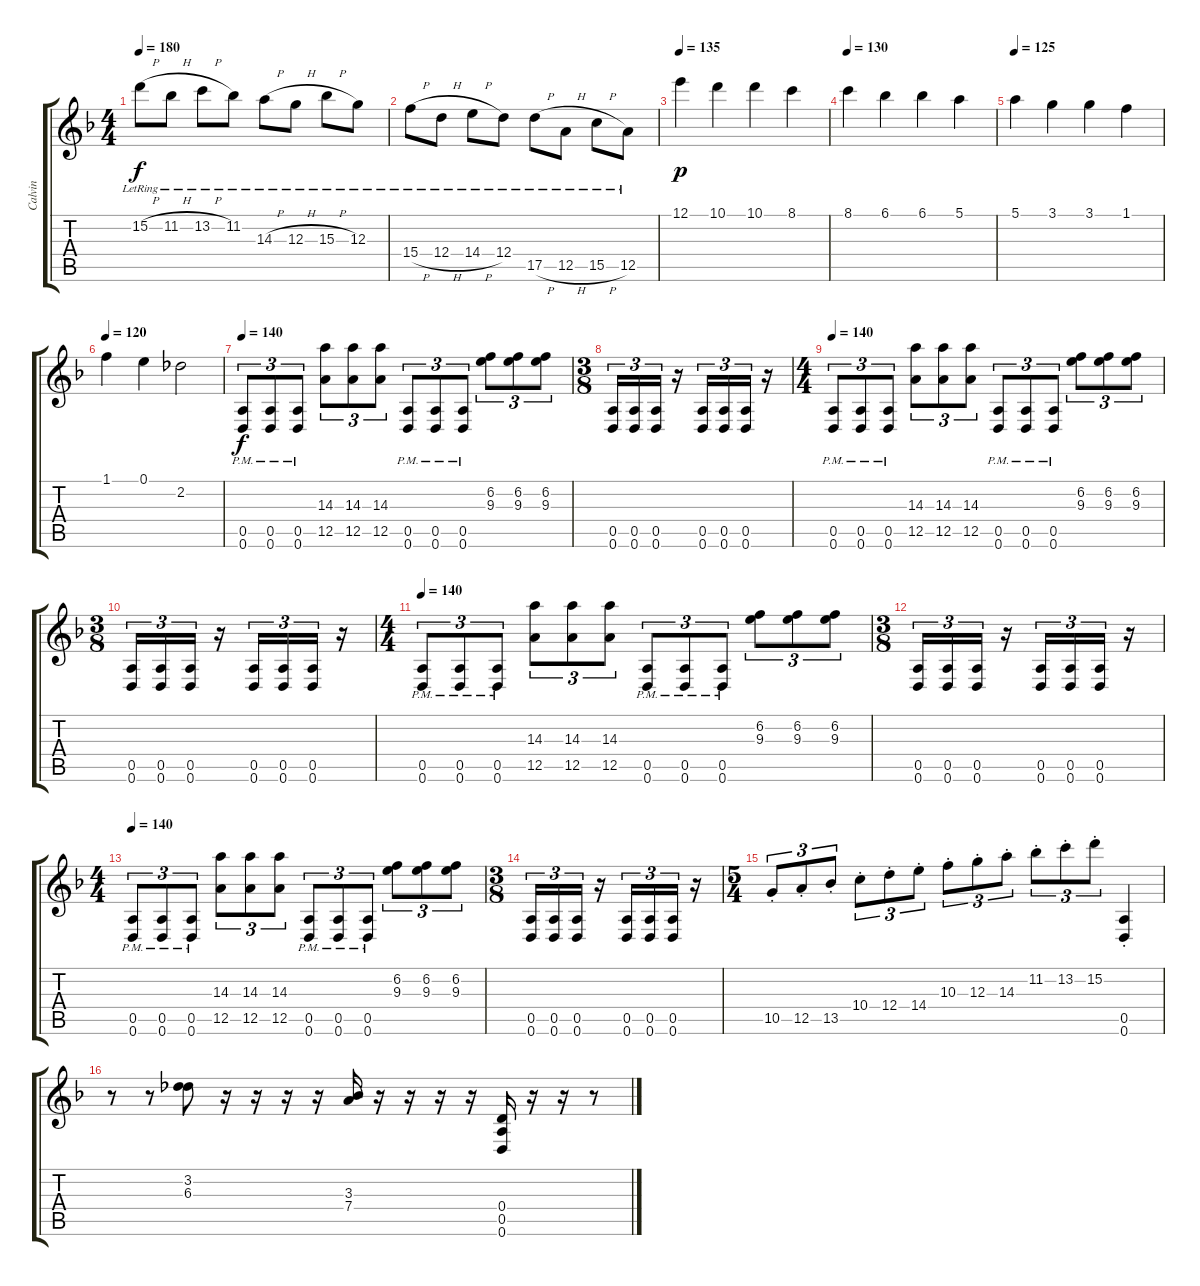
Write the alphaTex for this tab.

\track ("Calvin" "Calvin") {instrument distortionguitar}
\staff {score tabs}
\tuning (E4 B3 G3 D3 A2 D2) {hide}
\ts (4 4)
\tempo 180
\clef g2
\ks dminor
15.2{h lr}.8{dy f} 11.2{h lr}.8 13.2{h lr}.8 11.2{lr}.8 14.3{h lr}.8 12.3{h lr}.8 15.3{h lr}.8 12.3{lr}.8 |
15.4{h lr}.8 12.4{h lr}.8 14.4{h lr}.8 12.4{lr}.8 17.5{h lr}.8 12.5{h lr}.8 15.5{h lr}.8 12.5{lr}.8 |
\tempo 135
12.1.4{dy p} 10.1.4 10.1.4 8.1.4 |
\tempo 130
8.1.4 6.1.4 6.1.4 5.1.4 |
\tempo 125
5.1.4 3.1.4 3.1.4 1.1.4 |
\tempo 120
1.1.4 0.1.4 2.2.2 |
\tempo 140
(0.5{pm} 0.6{pm}).8{tu (3 2) dy f} (0.5{pm} 0.6{pm}).8{tu (3 2)} (0.5{pm} 0.6{pm}).8{tu (3 2)} (14.3 12.5).8{tu (3 2)} (14.3 12.5).8{tu (3 2)} (14.3 12.5).8{tu (3 2)} (0.5{pm} 0.6{pm}).8{tu (3 2)} (0.5{pm} 0.6{pm}).8{tu (3 2)} (0.5{pm} 0.6{pm}).8{tu (3 2)} (6.2 9.3).8{tu (3 2)} (6.2 9.3).8{tu (3 2)} (6.2 9.3).8{tu (3 2)} |
\ts (3 8)
(0.5 0.6).16{tu (3 2)} (0.5 0.6).16{tu (3 2)} (0.5 0.6).16{tu (3 2)} r.16 (0.5 0.6).16{tu (3 2)} (0.5 0.6).16{tu (3 2)} (0.5 0.6).16{tu (3 2)} r.16 |
\ts (4 4)
\tempo 140
(0.5{pm} 0.6{pm}).8{tu (3 2)} (0.5{pm} 0.6{pm}).8{tu (3 2)} (0.5{pm} 0.6{pm}).8{tu (3 2)} (14.3 12.5).8{tu (3 2)} (14.3 12.5).8{tu (3 2)} (14.3 12.5).8{tu (3 2)} (0.5{pm} 0.6{pm}).8{tu (3 2)} (0.5{pm} 0.6{pm}).8{tu (3 2)} (0.5{pm} 0.6{pm}).8{tu (3 2)} (6.2 9.3).8{tu (3 2)} (6.2 9.3).8{tu (3 2)} (6.2 9.3).8{tu (3 2)} |
\ts (3 8)
(0.5 0.6).16{tu (3 2)} (0.5 0.6).16{tu (3 2)} (0.5 0.6).16{tu (3 2)} r.16 (0.5 0.6).16{tu (3 2)} (0.5 0.6).16{tu (3 2)} (0.5 0.6).16{tu (3 2)} r.16 |
\ts (4 4)
\tempo 140
(0.5{pm} 0.6{pm}).8{tu (3 2)} (0.5{pm} 0.6{pm}).8{tu (3 2)} (0.5{pm} 0.6{pm}).8{tu (3 2)} (14.3 12.5).8{tu (3 2)} (14.3 12.5).8{tu (3 2)} (14.3 12.5).8{tu (3 2)} (0.5{pm} 0.6{pm}).8{tu (3 2)} (0.5{pm} 0.6{pm}).8{tu (3 2)} (0.5{pm} 0.6{pm}).8{tu (3 2)} (6.2 9.3).8{tu (3 2)} (6.2 9.3).8{tu (3 2)} (6.2 9.3).8{tu (3 2)} |
\ts (3 8)
(0.5 0.6).16{tu (3 2)} (0.5 0.6).16{tu (3 2)} (0.5 0.6).16{tu (3 2)} r.16 (0.5 0.6).16{tu (3 2)} (0.5 0.6).16{tu (3 2)} (0.5 0.6).16{tu (3 2)} r.16 |
\ts (4 4)
\tempo 140
(0.5{pm} 0.6{pm}).8{tu (3 2)} (0.5{pm} 0.6{pm}).8{tu (3 2)} (0.5{pm} 0.6{pm}).8{tu (3 2)} (14.3 12.5).8{tu (3 2)} (14.3 12.5).8{tu (3 2)} (14.3 12.5).8{tu (3 2)} (0.5{pm} 0.6{pm}).8{tu (3 2)} (0.5{pm} 0.6{pm}).8{tu (3 2)} (0.5{pm} 0.6{pm}).8{tu (3 2)} (6.2 9.3).8{tu (3 2)} (6.2 9.3).8{tu (3 2)} (6.2 9.3).8{tu (3 2)} |
\ts (3 8)
(0.5 0.6).16{tu (3 2)} (0.5 0.6).16{tu (3 2)} (0.5 0.6).16{tu (3 2)} r.16 (0.5 0.6).16{tu (3 2)} (0.5 0.6).16{tu (3 2)} (0.5 0.6).16{tu (3 2)} r.16 |
\ts (5 4)
10.5{st}.8{tu (3 2)} 12.5{st}.8{tu (3 2)} 13.5{st}.8{tu (3 2)} 10.4{st}.8{tu (3 2)} 12.4{st}.8{tu (3 2)} 14.4{st}.8{tu (3 2)} 10.3{st}.8{tu (3 2)} 12.3{st}.8{tu (3 2)} 14.3{st}.8{tu (3 2)} 11.2{st}.8{tu (3 2)} 13.2{st}.8{tu (3 2)} 15.2{st}.8{tu (3 2)} (0.5{st} 0.6{st}).4 |
r.8 r.8 (3.2 6.3).8 r.16 r.16 r.16 r.16 (3.3 7.4).16 r.16 r.16 r.16 r.16 (0.4 0.5 0.6).16 r.16 r.16 r.8
